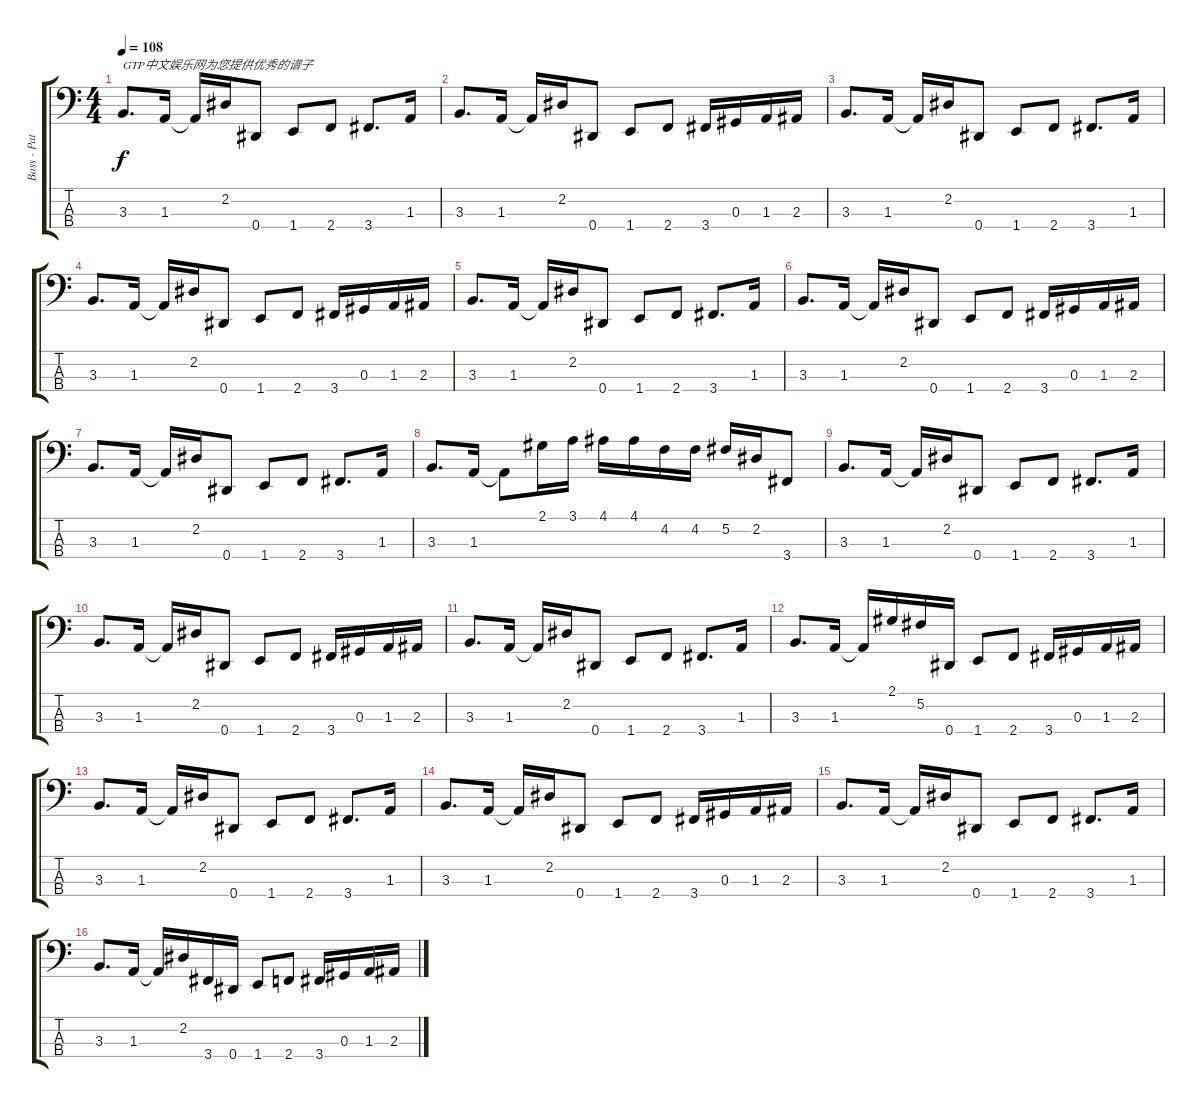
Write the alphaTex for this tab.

\track ("Bass - Pat" "Bass - Pat") {instrument electricbasspick}
\staff {score tabs}
\tuning (Gb2 Db2 Ab1 Eb1) {hide}
\ts (4 4)
\tempo 108
\clef f4
\ks c
3.3.8{d txt "GTP中文娱乐网为您提供优秀的谱子" dy f instrument electricbasspick} 1.3.16 1.3{t}.16 2.2.16 0.4.8 1.4.8 2.4.8 3.4.8{d} 1.3.16 |
3.3.8{d} 1.3.16 1.3{t}.16 2.2.16 0.4.8 1.4.8 2.4.8 3.4.16 0.3.16 1.3.16 2.3.16 |
3.3.8{d} 1.3.16 1.3{t}.16 2.2.16 0.4.8 1.4.8 2.4.8 3.4.8{d} 1.3.16 |
3.3.8{d} 1.3.16 1.3{t}.16 2.2.16 0.4.8 1.4.8 2.4.8 3.4.16 0.3.16 1.3.16 2.3.16 |
3.3.8{d} 1.3.16 1.3{t}.16 2.2.16 0.4.8 1.4.8 2.4.8 3.4.8{d} 1.3.16 |
3.3.8{d} 1.3.16 1.3{t}.16 2.2.16 0.4.8 1.4.8 2.4.8 3.4.16 0.3.16 1.3.16 2.3.16 |
3.3.8{d} 1.3.16 1.3{t}.16 2.2.16 0.4.8 1.4.8 2.4.8 3.4.8{d} 1.3.16 |
3.3.8{d} 1.3.16 1.3{t}.8 2.1.16 3.1.16 4.1.16 4.1.16 4.2.16 4.2.16 5.2.16 2.2.16 3.4.8 |
3.3.8{d} 1.3.16 1.3{t}.16 2.2.16 0.4.8 1.4.8 2.4.8 3.4.8{d} 1.3.16 |
3.3.8{d} 1.3.16 1.3{t}.16 2.2.16 0.4.8 1.4.8 2.4.8 3.4.16 0.3.16 1.3.16 2.3.16 |
3.3.8{d} 1.3.16 1.3{t}.16 2.2.16 0.4.8 1.4.8 2.4.8 3.4.8{d} 1.3.16 |
3.3.8{d} 1.3.16 1.3{t}.16 2.1.16 5.2.16 0.4.16 1.4.8 2.4.8 3.4.16 0.3.16 1.3.16 2.3.16 |
3.3.8{d} 1.3.16 1.3{t}.16 2.2.16 0.4.8 1.4.8 2.4.8 3.4.8{d} 1.3.16 |
3.3.8{d} 1.3.16 1.3{t}.16 2.2.16 0.4.8 1.4.8 2.4.8 3.4.16 0.3.16 1.3.16 2.3.16 |
3.3.8{d} 1.3.16 1.3{t}.16 2.2.16 0.4.8 1.4.8 2.4.8 3.4.8{d} 1.3.16 |
3.3.8{d} 1.3.16 1.3{t}.16 2.2.16 3.4.16 0.4.16 1.4.8 2.4.8 3.4.16 0.3.16 1.3.16 2.3.16
